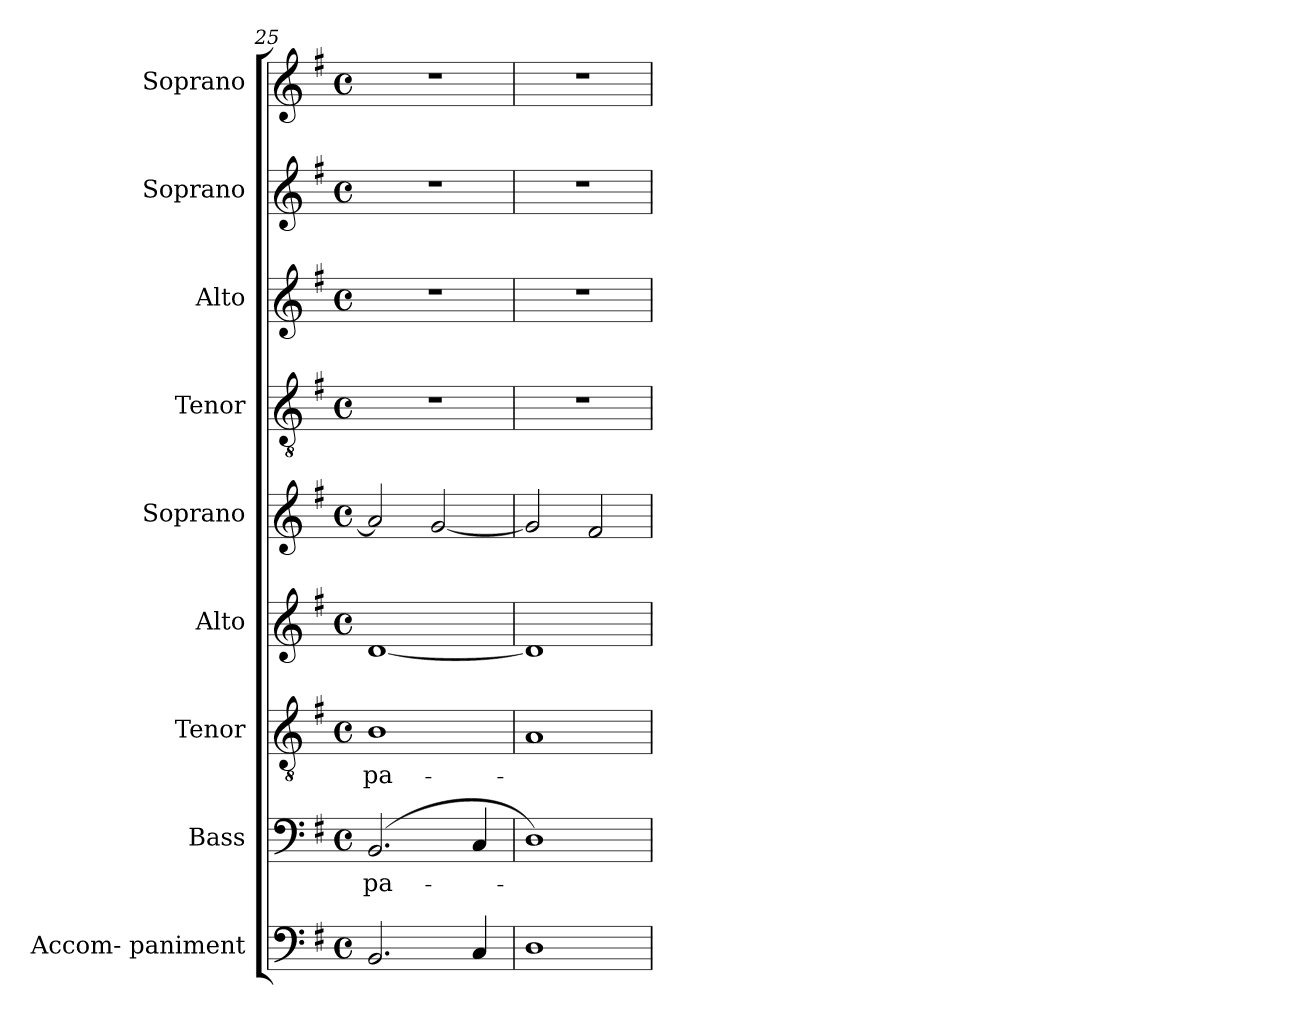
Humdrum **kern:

**kern	**kern	**text	**kern	**text	**kern	**kern	**kern	**kern	**kern	**kern
*part9	*part8	*part8	*part7	*part7	*part6	*part5	*part4	*part3	*part2	*part1
*staff9	*staff8	*staff8	*staff7	*staff7	*staff6	*staff5	*staff4	*staff3	*staff2	*staff1
*I"Accom- paniment	*I"Bass	*	*I"Tenor	*	*I"Alto	*I"Soprano	*I"Tenor	*I"Alto	*I"Soprano	*I"Soprano
*I'Acc.	*I'B.	*	*I'T.	*	*I'A.	*I'S.	*I'T.	*I'A.	*I'S.	*I'S.
!!LO:PB:g=z
*clefF4	*clefF4	*	*clefGv2	*	*clefG2	*clefG2	*clefGv2	*clefG2	*clefG2	*clefG2
*	*	*	*ITrd7c12	*	*	*	*ITrd7c12	*	*	*
*k[f#]	*k[f#]	*	*k[f#]	*	*k[f#]	*k[f#]	*k[f#]	*k[f#]	*k[f#]	*k[f#]
*G:	*G:	*	*G:	*	*G:	*G:	*G:	*G:	*G:	*G:
*M4/4	*M4/4	*	*M4/4	*	*M4/4	*M4/4	*M4/4	*M4/4	*M4/4	*M4/4
*met(c)	*met(c)	*	*met(c)	*	*met(c)	*met(c)	*met(c)	*met(c)	*met(c)	*met(c)
=25	=25	=25	=25	=25	=25	=25	=25	=25	=25	=25
!	!	!LO:LY:b:color=#000000	!	!	!	!	!	!	!	!
!	!	!	!	!LO:LY:b:color=#000000	!	!	!	!	!	!
2.BBi/	(2.BBi/	pa-	1BBi	pa-	[<1di	2ai/]	1r	1r	1r	1r
.	.	.	.	.	.	[<2gi/	.	.	.	.
4Ci/	4Ci/	.	.	.	.	.	.	.	.	.
=26	=26	=26	=26	=26	=26	=26	=26	=26	=26	=26
1Di	1Di)	.	1AAi	.	1di]	2gi/]	1r	1r	1r	1r
.	.	.	.	.	.	2f#i/	.	.	.	.
=	=	=	=	=	=	=	=	=	=	=
*-	*-	*-	*-	*-	*-	*-	*-	*-	*-	*-
